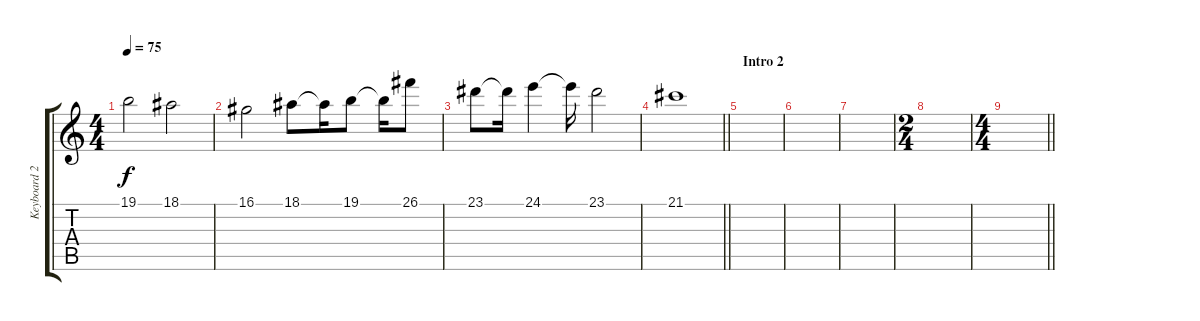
\track ("Keyboard 2 - David" "Keyboard 2") {instrument synthvoice}
\staff {score tabs}
\tuning (E4 B3 G3 D3 A2 E2) {hide}
\ts (4 4)
\tempo 75
\clef g2
\ks c
19.1.2{dy f} 18.1.2 |
16.1.2 18.1.8 18.1{t}.16 19.1.8 19.1{t}.16 26.1.8 |
23.1.8 23.1{t}.16 24.1.4 24.1{t}.16 23.1.2 |
\barLineRight lightlight
21.1.1 |
\section ("" "Intro 2")
|
|
|
\ts (2 4)
|
\ts (4 4)
\barLineRight lightlight
